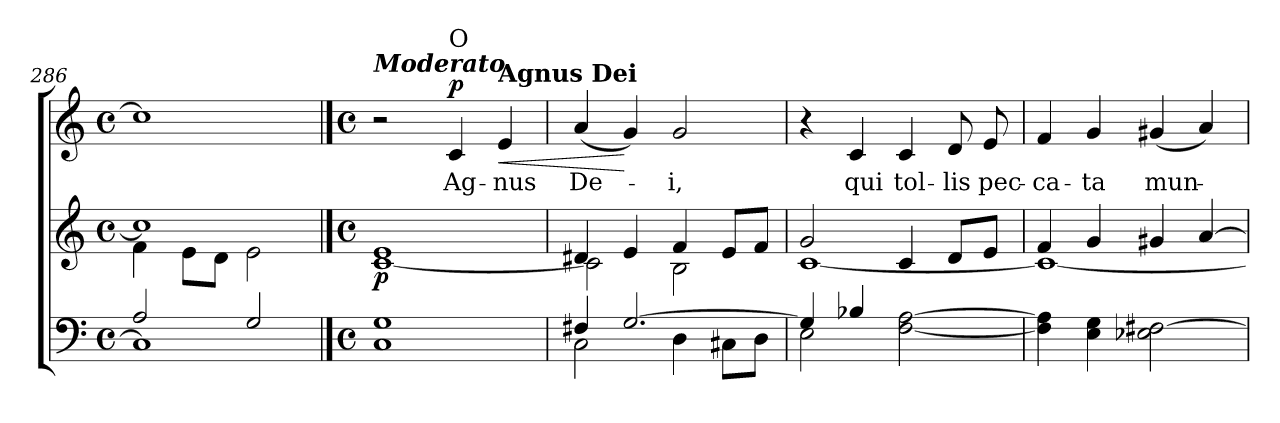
**kern	**kern	**dynam	**kern	**text	**dynam
*part2	*part2	*part2	*part1	*part1	*part1
*staff3	*staff2	*staff2/3	*staff1	*staff1	*staff1
*clefF4	*clefG2	*	*clefG2	*	*
*k[]	*k[]	*	*k[]	*	*
*C:	*C:	*	*C:	*	*
*M4/4	*M4/4	*	*M4/4	*	*
*met(c)	*met(c)	*	*met(c)	*	*
=286	=286	=286	=286	=286	=286
*^	*^	*	*	*	*
2A/	1C]	1cc]	4f\	.	1cc]	.	.
.	.	.	8e\L	.	.	.	.
.	.	.	8d\J	.	.	.	.
2G/	.	.	2e\	.	.	.	.
!!LO:LB:g=z
==287	==287	==287	==287	==287	==287	==287	==287
*M4/4	*	*M4/4	*	*	*M4/4	*	*
*met(c)	*	*met(c)	*	*	*met(c)	*	*
!	!	!	!	!	!LO:TX:a:Bi:t=Moderato	!	!
!	!	!	!	!LO:DY:b	!	!	!
1G	1C	1e	[<1c	p	2r	.	.
!	!	!	!	!	!LO:TX:a:t=O	!	!
!	!	!	!	!	!	!LO:LY:b	!LO:DY:a
.	.	.	.	.	4c/	Ag-	p
!	!	!	!	!	!LO:TX:a:B:t=Agnus Dei	!	!
!	!	!	!	!	!	!LO:LY:b	!LO:HP:b
.	.	.	.	.	4e/	-nus	<
=288	=288	=288	=288	=288	=288	=288	=288
!	!	!	!	!	!	!LO:LY:b	!
4F#X/	2C\	4d#X/	2c\]	.	(<4a/	De-	.
[>2.G/	.	4e/	.	.	4g/)	.	[
!	!	!	!	!	!	!LO:LY:b	!
.	4D\	4f/	2B\	.	2g/	-i,	.
.	8C#X\L	8e/L	.	.	.	.	.
.	8D\J	8f/J	.	.	.	.	.
=289	=289	=289	=289	=289	=289	=289	=289
4G/]	2E\	2g/	[<1c	.	4r	.	.
!	!	!	!	!	!	!LO:LY:b	!
4B-X/	.	.	.	.	4c/	qui	.
!	!	!	!	!	!	!LO:LY:b	!
[<2F\ [<2A\	2ryy	4c/	.	.	4c/	tol-	.
!	!	!	!	!	!	!LO:LY:b	!
.	.	8d/L	.	.	8d/	-lis	.
!	!	!	!	!	!	!LO:LY:b	!
.	.	8e/J	.	.	8e/	pec-	.
*v	*v	*	*	*	*	*	*
=290	=290	=290	=290	=290	=290	=290
!	!	!	!	!	!LO:LY:b	!
4F\] 4A\]	4f/	1c_	.	4f/	-ca-	.
!	!	!	!	!	!LO:LY:b	!
4E\ 4G\	4g/	.	.	4g/	-ta	.
!	!	!	!	!	!LO:LY:b	!
2E-X\ [2F#X\	4g#X/	.	.	(<4g#X/	mun-	.
.	[>4a/	.	.	4a/)	.	.
*	*v	*v	*	*	*	*
=	=	=	=	=	=
*-	*-	*-	*-	*-	*-
